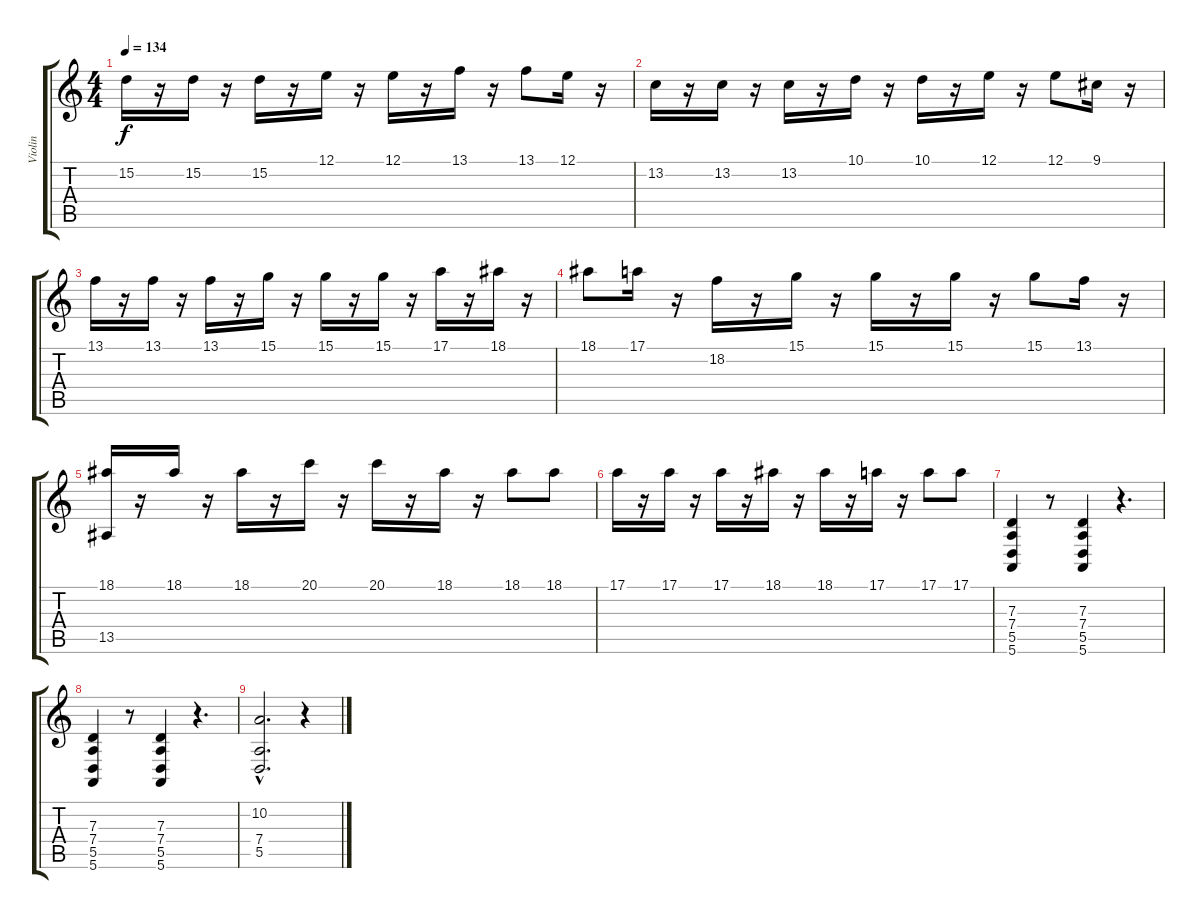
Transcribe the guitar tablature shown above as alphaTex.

\track ("Violin" "Violin") {instrument stringensemble1}
\staff {score tabs}
\tuning (E4 B3 G3 D3 A2 E2) {hide}
\ts (4 4)
\tempo 134
\clef g2
\ks c
15.2.16{dy f} r.16 15.2.16 r.16 15.2.16 r.16 12.1.16 r.16 12.1.16 r.16 13.1.16 r.16 13.1.8 12.1.16 r.16 |
13.2.16 r.16 13.2.16 r.16 13.2.16 r.16 10.1.16 r.16 10.1.16 r.16 12.1.16 r.16 12.1.8 9.1.16 r.16 |
13.1.16 r.16 13.1.16 r.16 13.1.16 r.16 15.1.16 r.16 15.1.16 r.16 15.1.16 r.16 17.1.16 r.16 18.1.16 r.16 |
18.1.8 17.1.16 r.16 18.2.16 r.16 15.1.16 r.16 15.1.16 r.16 15.1.16 r.16 15.1.8 13.1.16 r.16 |
(18.1 13.5).16 r.16 18.1.16 r.16 18.1.16 r.16 20.1.16 r.16 20.1.16 r.16 18.1.16 r.16 18.1.8 18.1.8 |
17.1.16 r.16 17.1.16 r.16 17.1.16 r.16 18.1.16 r.16 18.1.16 r.16 17.1.16 r.16 17.1.8 17.1.8 |
(7.3 7.4 5.5 5.6).4 r.8 (7.3 7.4 5.5 5.6).4 r.4{d} |
(7.3 7.4 5.5 5.6).4 r.8 (7.3 7.4 5.5 5.6).4 r.4{d} |
(10.2{hac} 7.4{hac} 5.5{hac}).2{d} r.4
